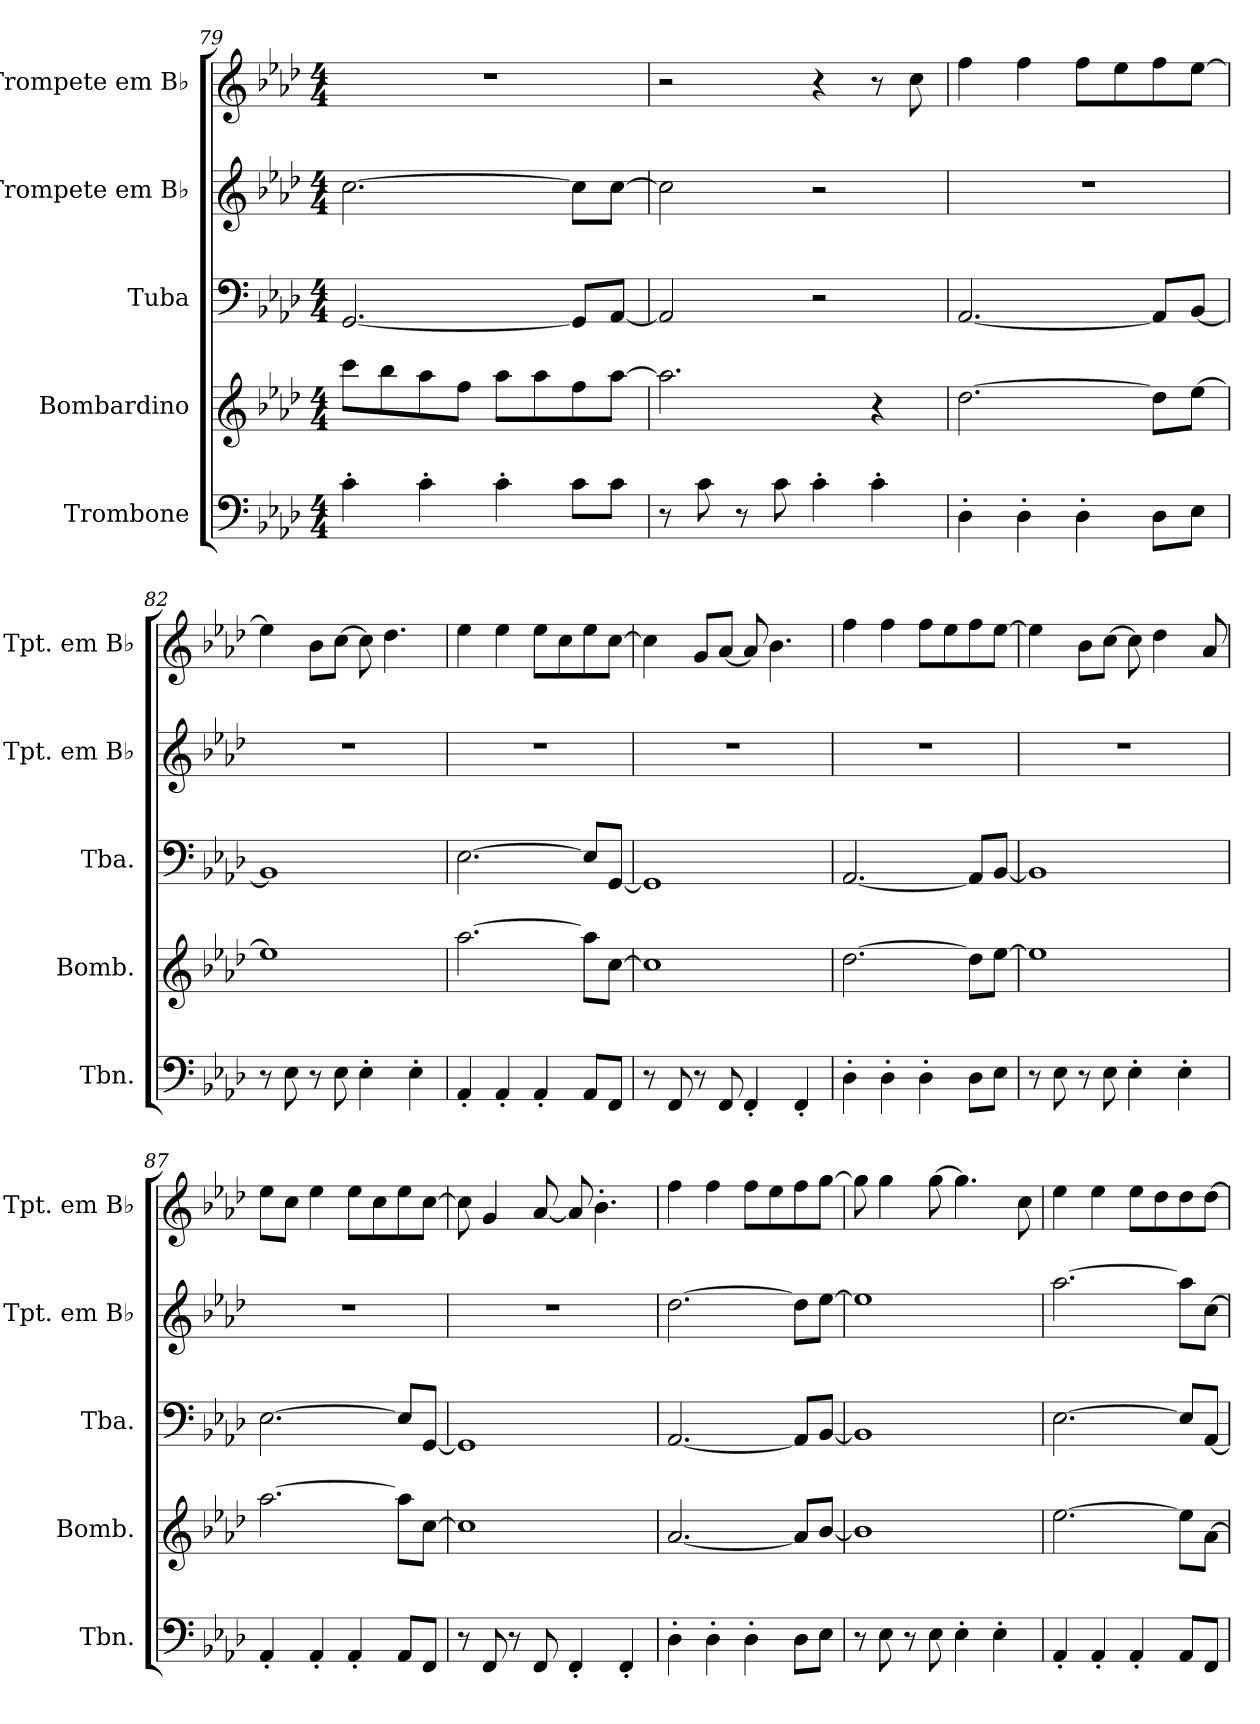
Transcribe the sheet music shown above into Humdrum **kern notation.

**kern	**kern	**kern	**kern	**kern
*part5	*part4	*part3	*part2	*part1
*staff5	*staff4	*staff3	*staff2	*staff1
*I"Trombone	*I"Bombardino	*I"Tuba	*I"Trompete em B♭	*I"Trompete em B♭
*I'Tbn.	*I'Bomb.	*I'Tba.	*I'Tpt. em B♭	*I'Tpt. em B♭
!!LO:LB:g=z
*clefF4	*clefG2	*clefF4	*clefG2	*clefG2
*	*ITrd14c24	*ITrd-7c-12	*ITrd7c12	*ITrd7c12
*k[b-e-a-d-]	*k[b-e-a-d-]	*k[b-e-a-d-]	*k[b-e-a-d-]	*k[b-e-a-d-]
*M4/4	*M4/4	*M4/4	*M4/4	*M4/4
=79	=79	=79	=79	=79
4c'\	8c\L	[2.G/	[2.c\	1r
.	8B-\	.	.	.
4c'\	8A-\	.	.	.
.	8F\J	.	.	.
4c'\	8A-\L	.	.	.
.	8A-\	.	.	.
8c\L	8F\	8G/L]	8c\L]	.
8c\J	[8A-\J	[8A-/J	[8c\J	.
=80	=80	=80	=80	=80
8r	2.A-\]	2A-/]	2c\]	2r
8c\	.	.	.	.
8r	.	.	.	.
8c\	.	.	.	.
4c'\	.	2r	2r	4r
4c'\	4r	.	.	8r
.	.	.	.	8c\
=81	=81	=81	=81	=81
4D-'\	[2.D-\	[2.A-/	1r	4f\
4D-'\	.	.	.	4f\
4D-'\	.	.	.	8f\L
.	.	.	.	8e-\
8D-\L	8D-\L]	8A-/L]	.	8f\
8E-\J	[8E-\J	[8B-/J	.	[8e-\J
=82	=82	=82	=82	=82
8r	1E-]	1B-]	1r	4e-\]
8E-\	.	.	.	.
8r	.	.	.	8B-\L
8E-\	.	.	.	[8c\J
4E-'\	.	.	.	8c\]
.	.	.	.	4.d-\
4E-'\	.	.	.	.
=83	=83	=83	=83	=83
4AA-'/	[2.A-\	[2.e-\	1r	4e-\
4AA-'/	.	.	.	4e-\
4AA-'/	.	.	.	8e-\L
.	.	.	.	8c\
8AA-/L	8A-\L]	8e-/L]	.	8e-\
8FF/J	[8C\J	[8G/J	.	[8c\J
!!LO:PB:g=z
=84	=84	=84	=84	=84
8r	1C]	1G]	1r	4c\]
8FF/	.	.	.	.
8r	.	.	.	8G/L
8FF/	.	.	.	[8A-/J
4FF'/	.	.	.	8A-/]
.	.	.	.	4.B-\
4FF'/	.	.	.	.
=85	=85	=85	=85	=85
4D-'\	[2.D-\	[2.A-/	1r	4f\
4D-'\	.	.	.	4f\
4D-'\	.	.	.	8f\L
.	.	.	.	8e-\
8D-\L	8D-\L]	8A-/L]	.	8f\
8E-\J	[8E-\J	[8B-/J	.	[8e-\J
=86	=86	=86	=86	=86
8r	1E-]	1B-]	1r	4e-\]
8E-\	.	.	.	.
8r	.	.	.	8B-\L
8E-\	.	.	.	[8c\J
4E-'\	.	.	.	8c\]
.	.	.	.	4d-\
4E-'\	.	.	.	.
.	.	.	.	8A-/
=87	=87	=87	=87	=87
4AA-'/	[2.A-\	[2.e-\	1r	8e-\L
.	.	.	.	8c\J
4AA-'/	.	.	.	4e-\
4AA-'/	.	.	.	8e-\L
.	.	.	.	8c\
8AA-/L	8A-\L]	8e-/L]	.	8e-\
8FF/J	[8C\J	[8G/J	.	[8c\J
=88	=88	=88	=88	=88
8r	1C]	1G]	1r	8c\]
8FF/	.	.	.	4G/
8r	.	.	.	.
8FF/	.	.	.	[8A-/
4FF'/	.	.	.	8A-/]
.	.	.	.	4.B-'\
4FF'/	.	.	.	.
!!LO:LB:g=z
=89	=89	=89	=89	=89
4D-'\	[2.AA-/	[2.A-/	[2.d-\	4f\
4D-'\	.	.	.	4f\
4D-'\	.	.	.	8f\L
.	.	.	.	8e-\
8D-\L	8AA-/L]	8A-/L]	8d-\L]	8f\
8E-\J	[8BB-/J	[8B-/J	[8e-\J	[8g\J
=90	=90	=90	=90	=90
8r	1BB-]	1B-]	1e-]	8g\]
8E-\	.	.	.	4g\
8r	.	.	.	.
8E-\	.	.	.	[8g\
4E-'\	.	.	.	4.g\]
4E-'\	.	.	.	.
.	.	.	.	8c\
=91	=91	=91	=91	=91
4AA-'/	[2.E-\	[2.e-\	[2.a-\	4e-\
4AA-'/	.	.	.	4e-\
4AA-'/	.	.	.	8e-\L
.	.	.	.	8d-\
8AA-/L	8E-\L]	8e-/L]	8a-\L]	8d-\
8FF/J	[8AA-\J	[8A-/J	[8c\J	[8d-\J
=	=	=	=	=
*-	*-	*-	*-	*-
